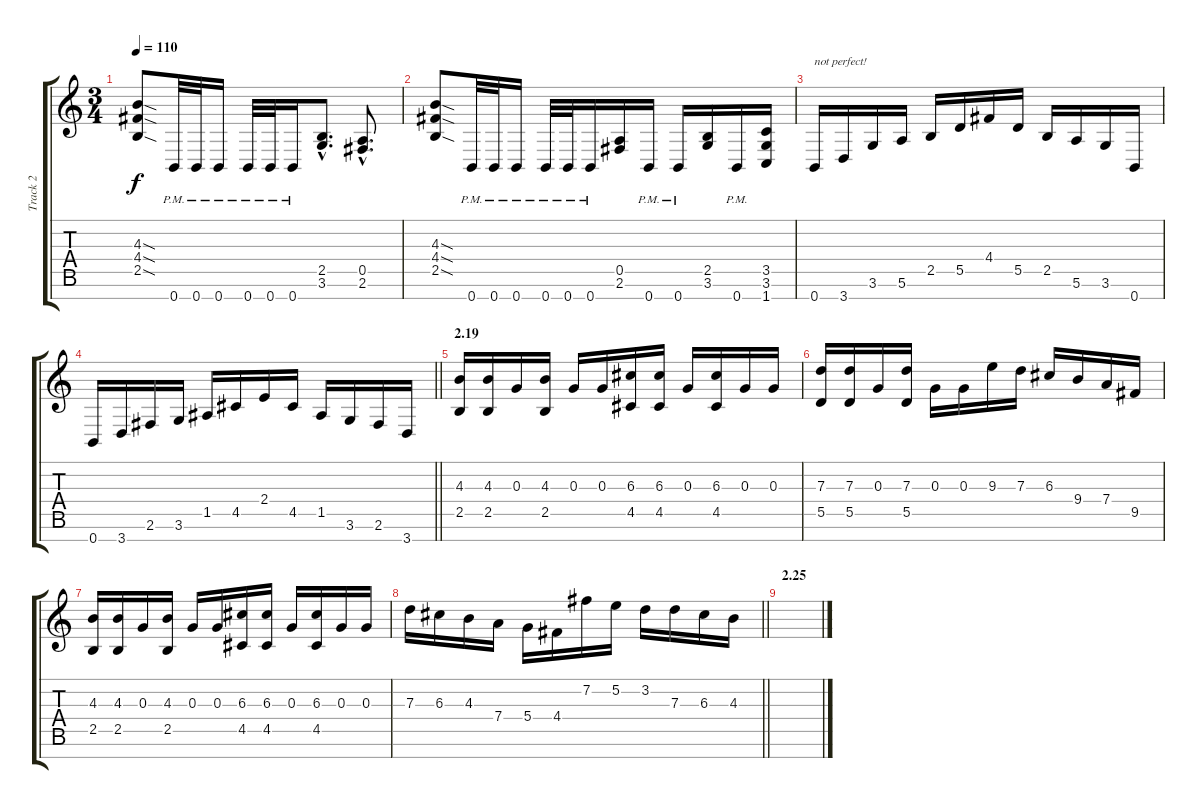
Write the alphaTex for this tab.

\track ("Track 2" "Track 2") {instrument distortionguitar}
\staff {score tabs}
\tuning (E4 B3 G3 D3 A2 E2 B1) {hide}
\ts (3 4)
\tempo 110
\clef g2
\ks c
(4.3{sod} 4.4{sod} 2.5{sod}).8{dy f} 0.7{pm}.32 0.7{pm}.32 0.7{pm}.16 0.7{pm}.32 0.7{pm}.32 0.7{pm}.16 (2.5{hac} 3.6{hac}).8{d} (0.5{hac} 2.6{hac}).8{d} |
(4.3{sod} 4.4{sod} 2.5{sod}).8 0.7{pm}.32 0.7{pm}.32 0.7{pm}.16 0.7{pm}.32 0.7{pm}.32 0.7{pm}.16 (0.5 2.6).16 0.7{pm}.16 0.7{pm}.16 (2.5 3.6).16 0.7{pm}.16 (3.5 3.6 1.7).16 |
0.7.16{txt "not perfect!"} 3.7.16 3.6.16 5.6.16 2.5.16 5.5.16 4.4.16 5.5.16 2.5.16 5.6.16 3.6.16 0.7.16 |
\barLineRight lightlight
0.7.16 3.7.16 2.6.16 3.6.16 1.5.16 4.5.16 2.4.16 4.5.16 1.5.16 3.6.16 2.6.16 3.7.16 |
\section ("" "2.19")
(4.3 2.5).16 (4.3 2.5).16 0.3.16 (4.3 2.5).16 0.3.16 0.3.16 (6.3 4.5).16 (6.3 4.5).16 0.3.16 (6.3 4.5).16 0.3.16 0.3.16 |
(7.3 5.5).16 (7.3 5.5).16 0.3.16 (7.3 5.5).16 0.3.16 0.3.16 9.3.16 7.3.16 6.3.16 9.4.16 7.4.16 9.5.16 |
(4.3 2.5).16 (4.3 2.5).16 0.3.16 (4.3 2.5).16 0.3.16 0.3.16 (6.3 4.5).16 (6.3 4.5).16 0.3.16 (6.3 4.5).16 0.3.16 0.3.16 |
\barLineRight lightlight
7.3.16 6.3.16 4.3.16 7.4.16 5.4.16 4.4.16 7.2.16 5.2.16 3.2.16 7.3.16 6.3.16 4.3.16 |
\section ("" "2.25")
